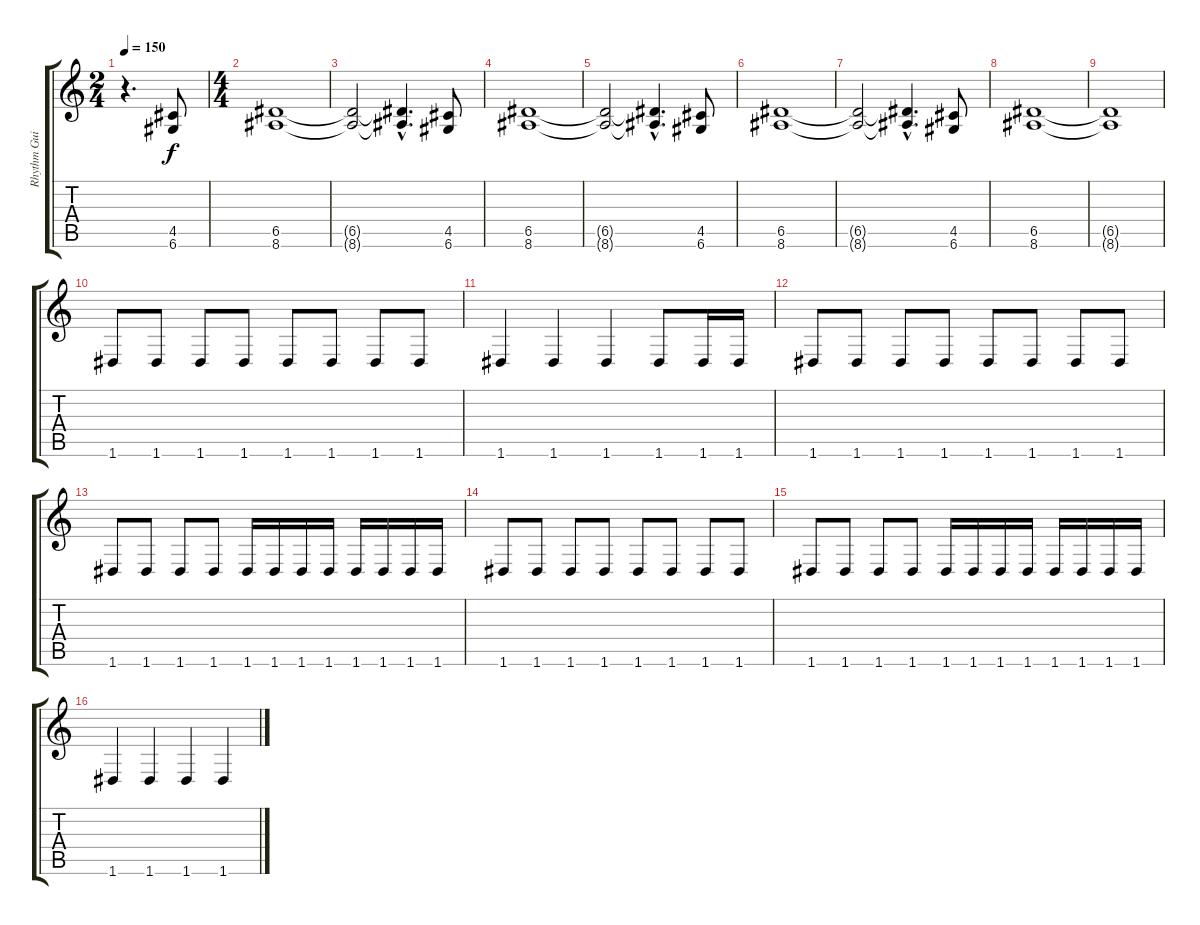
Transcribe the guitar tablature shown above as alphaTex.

\track ("Rhythm Guitar" "Rhythm Gui") {instrument distortionguitar}
\staff {score tabs}
\tuning (E4 B3 G3 D3 A2 D2) {hide}
\ts (2 4)
\tempo 150
\clef g2
\ks c
r.4{d dy f instrument distortionguitar} (4.5 6.6).8 |
\ts (4 4)
(6.5 8.6).1 |
(6.5{t} 8.6{t}).2 (6.5{hac t} 8.6{hac t}).4{d} (4.5 6.6).8 |
(6.5 8.6).1 |
(6.5{t} 8.6{t}).2 (6.5{hac t} 8.6{hac t}).4{d} (4.5 6.6).8 |
(6.5 8.6).1 |
(6.5{t} 8.6{t}).2 (6.5{hac t} 8.6{hac t}).4{d} (4.5 6.6).8 |
(6.5 8.6).1 |
(6.5{t} 8.6{t}).1 |
1.6.8 1.6.8 1.6.8 1.6.8 1.6.8 1.6.8 1.6.8 1.6.8 |
1.6.4 1.6.4 1.6.4 1.6.8 1.6.16 1.6.16 |
1.6.8 1.6.8 1.6.8 1.6.8 1.6.8 1.6.8 1.6.8 1.6.8 |
1.6.8 1.6.8 1.6.8 1.6.8 1.6.16 1.6.16 1.6.16 1.6.16 1.6.16 1.6.16 1.6.16 1.6.16 |
1.6.8 1.6.8 1.6.8 1.6.8 1.6.8 1.6.8 1.6.8 1.6.8 |
1.6.8 1.6.8 1.6.8 1.6.8 1.6.16 1.6.16 1.6.16 1.6.16 1.6.16 1.6.16 1.6.16 1.6.16 |
1.6.4 1.6.4 1.6.4 1.6.4
